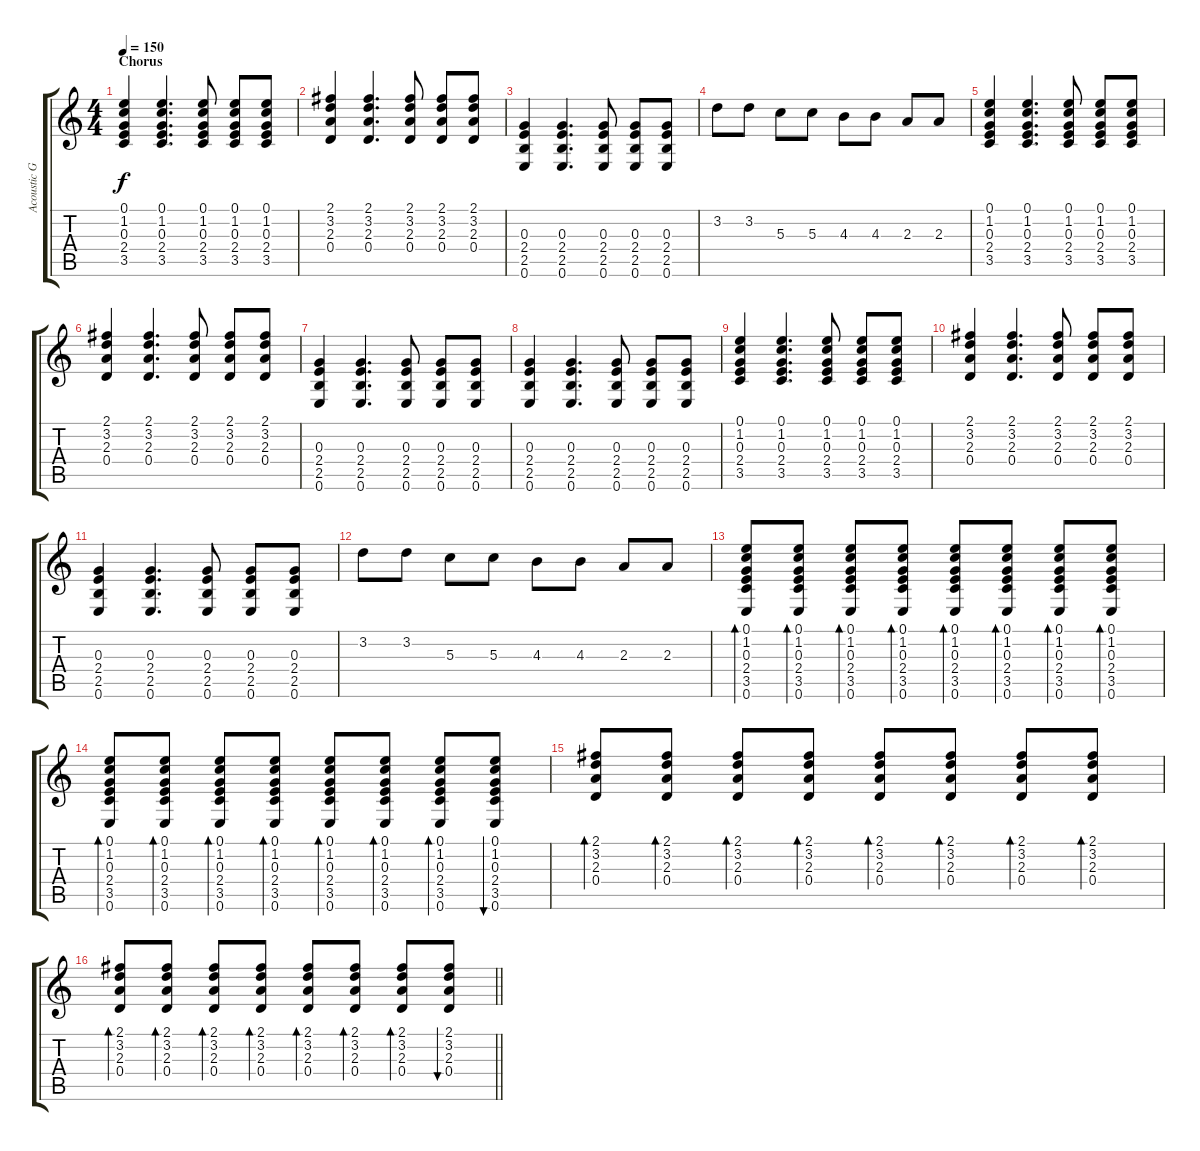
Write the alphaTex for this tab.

\track ("Acoustic Guitar 1" "Acoustic G") {instrument acousticguitarsteel}
\staff {score tabs}
\tuning (E4 B3 G3 D3 A2 E2) {hide}
\ts (4 4)
\section ("" "Chorus")
\tempo 150
\clef g2
\ks c
(0.1 1.2 0.3 2.4 3.5).4{dy f} (0.1 1.2 0.3 2.4 3.5).4{d} (0.1 1.2 0.3 2.4 3.5).8 (0.1 1.2 0.3 2.4 3.5).8 (0.1 1.2 0.3 2.4 3.5).8 |
(2.1 3.2 2.3 0.4).4 (2.1 3.2 2.3 0.4).4{d} (2.1 3.2 2.3 0.4).8 (2.1 3.2 2.3 0.4).8 (2.1 3.2 2.3 0.4).8 |
(0.3 2.4 2.5 0.6).4 (0.3 2.4 2.5 0.6).4{d} (0.3 2.4 2.5 0.6).8 (0.3 2.4 2.5 0.6).8 (0.3 2.4 2.5 0.6).8 |
3.2.8 3.2.8 5.3.8 5.3.8 4.3.8 4.3.8 2.3.8 2.3.8 |
(0.1 1.2 0.3 2.4 3.5).4 (0.1 1.2 0.3 2.4 3.5).4{d} (0.1 1.2 0.3 2.4 3.5).8 (0.1 1.2 0.3 2.4 3.5).8 (0.1 1.2 0.3 2.4 3.5).8 |
(2.1 3.2 2.3 0.4).4 (2.1 3.2 2.3 0.4).4{d} (2.1 3.2 2.3 0.4).8 (2.1 3.2 2.3 0.4).8 (2.1 3.2 2.3 0.4).8 |
(0.3 2.4 2.5 0.6).4 (0.3 2.4 2.5 0.6).4{d} (0.3 2.4 2.5 0.6).8 (0.3 2.4 2.5 0.6).8 (0.3 2.4 2.5 0.6).8 |
(0.3 2.4 2.5 0.6).4 (0.3 2.4 2.5 0.6).4{d} (0.3 2.4 2.5 0.6).8 (0.3 2.4 2.5 0.6).8 (0.3 2.4 2.5 0.6).8 |
(0.1 1.2 0.3 2.4 3.5).4 (0.1 1.2 0.3 2.4 3.5).4{d} (0.1 1.2 0.3 2.4 3.5).8 (0.1 1.2 0.3 2.4 3.5).8 (0.1 1.2 0.3 2.4 3.5).8 |
(2.1 3.2 2.3 0.4).4 (2.1 3.2 2.3 0.4).4{d} (2.1 3.2 2.3 0.4).8 (2.1 3.2 2.3 0.4).8 (2.1 3.2 2.3 0.4).8 |
(0.3 2.4 2.5 0.6).4 (0.3 2.4 2.5 0.6).4{d} (0.3 2.4 2.5 0.6).8 (0.3 2.4 2.5 0.6).8 (0.3 2.4 2.5 0.6).8 |
3.2.8 3.2.8 5.3.8 5.3.8 4.3.8 4.3.8 2.3.8 2.3.8 |
(0.1 1.2 0.3 2.4 3.5 0.6).8{bd 60} (0.1 1.2 0.3 2.4 3.5 0.6).8{bd 60} (0.1 1.2 0.3 2.4 3.5 0.6).8{bd 60} (0.1 1.2 0.3 2.4 3.5 0.6).8{bd 60} (0.1 1.2 0.3 2.4 3.5 0.6).8{bd 60} (0.1 1.2 0.3 2.4 3.5 0.6).8{bd 60} (0.1 1.2 0.3 2.4 3.5 0.6).8{bd 60} (0.1 1.2 0.3 2.4 3.5 0.6).8{bd 60} |
(0.1 1.2 0.3 2.4 3.5 0.6).8{bd 60} (0.1 1.2 0.3 2.4 3.5 0.6).8{bd 60} (0.1 1.2 0.3 2.4 3.5 0.6).8{bd 60} (0.1 1.2 0.3 2.4 3.5 0.6).8{bd 60} (0.1 1.2 0.3 2.4 3.5 0.6).8{bd 60} (0.1 1.2 0.3 2.4 3.5 0.6).8{bd 60} (0.1 1.2 0.3 2.4 3.5 0.6).8{bd 60} (0.1 1.2 0.3 2.4 3.5 0.6).8{bu 30} |
(2.1 3.2 2.3 0.4).8{bd 60} (2.1 3.2 2.3 0.4).8{bd 60} (2.1 3.2 2.3 0.4).8{bd 60} (2.1 3.2 2.3 0.4).8{bd 60} (2.1 3.2 2.3 0.4).8{bd 60} (2.1 3.2 2.3 0.4).8{bd 60} (2.1 3.2 2.3 0.4).8{bd 60} (2.1 3.2 2.3 0.4).8{bd 60} |
\barLineRight lightlight
(2.1 3.2 2.3 0.4).8{bd 60} (2.1 3.2 2.3 0.4).8{bd 60} (2.1 3.2 2.3 0.4).8{bd 60} (2.1 3.2 2.3 0.4).8{bd 60} (2.1 3.2 2.3 0.4).8{bd 60} (2.1 3.2 2.3 0.4).8{bd 60} (2.1 3.2 2.3 0.4).8{bd 60} (2.1 3.2 2.3 0.4).8{bu 60}
